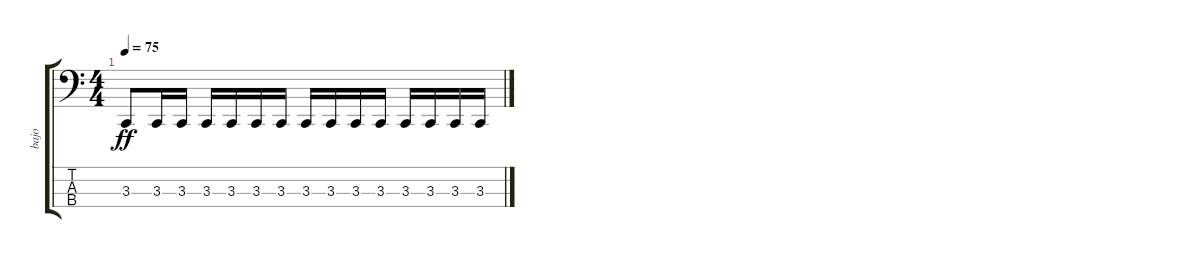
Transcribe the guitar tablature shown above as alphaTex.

\track ("bajo" "bajo") {instrument acousticgrandpiano}
\staff {score tabs}
\tuning (G2 D2 A1 E1) {hide}
\ts (4 4)
\tempo 75
\clef f4
\ks c
3.3.8{dy ff} 3.3.16 3.3.16 3.3.16 3.3.16 3.3.16 3.3.16 3.3.16 3.3.16 3.3.16 3.3.16 3.3.16 3.3.16 3.3.16 3.3.16
